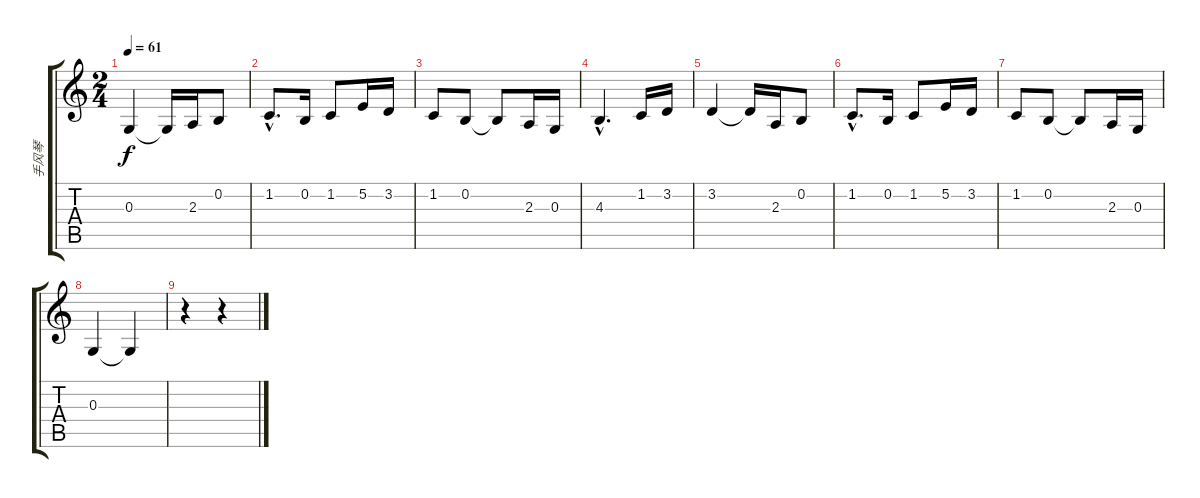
\track ("手风琴" "手风琴") {instrument harmonica}
\staff {score tabs}
\tuning (E4 B3 G3 D3 A2 E2) {hide}
\ts (2 4)
\tempo 61
\clef g2
\ks c
0.3.4{dy f} 0.3{t}.16 2.3.16 0.2.8 |
1.2{hac}.8{d} 0.2.16 1.2.8 5.2.16 3.2.16 |
1.2.8 0.2.8 0.2{t}.8 2.3.16 0.3.16 |
4.3{hac}.4{d} 1.2.16 3.2.16 |
3.2.4 3.2{t}.16 2.3.16 0.2.8 |
1.2{hac}.8{d} 0.2.16 1.2.8 5.2.16 3.2.16 |
1.2.8 0.2.8 0.2{t}.8 2.3.16 0.3.16 |
0.3.4 0.3{t}.4 |
r.4 r.4
